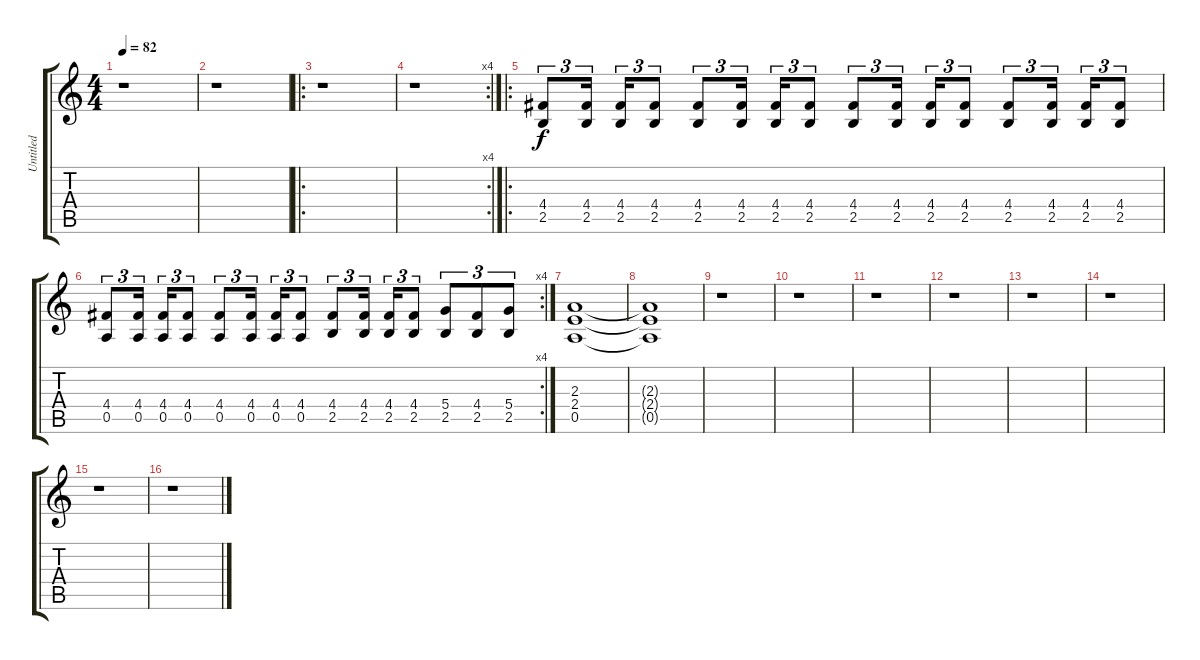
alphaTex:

\track ("Untitled" "Untitled") {instrument distortionguitar}
\staff {score tabs}
\tuning (E4 B3 G3 D3 A2 E2) {hide}
\ts (4 4)
\tempo 82
\clef g2
\ks c
r.1{dy f} |
r.1 |
\ro
r.1 |
\rc 4
r.1 |
\ro
(4.4 2.5).8{tu (3 2)} (4.4 2.5).16{tu (3 2)} (4.4 2.5).16{tu (3 2)} (4.4 2.5).8{tu (3 2)} (4.4 2.5).8{tu (3 2)} (4.4 2.5).16{tu (3 2)} (4.4 2.5).16{tu (3 2)} (4.4 2.5).8{tu (3 2)} (4.4 2.5).8{tu (3 2)} (4.4 2.5).16{tu (3 2)} (4.4 2.5).16{tu (3 2)} (4.4 2.5).8{tu (3 2)} (4.4 2.5).8{tu (3 2)} (4.4 2.5).16{tu (3 2)} (4.4 2.5).16{tu (3 2)} (4.4 2.5).8{tu (3 2)} |
\rc 4
(4.4 0.5).8{tu (3 2)} (4.4 0.5).16{tu (3 2)} (4.4 0.5).16{tu (3 2)} (4.4 0.5).8{tu (3 2)} (4.4 0.5).8{tu (3 2)} (4.4 0.5).16{tu (3 2)} (4.4 0.5).16{tu (3 2)} (4.4 0.5).8{tu (3 2)} (4.4 2.5).8{tu (3 2)} (4.4 2.5).16{tu (3 2)} (4.4 2.5).16{tu (3 2)} (4.4 2.5).8{tu (3 2)} (5.4 2.5).8{tu (3 2)} (4.4 2.5).8{tu (3 2)} (5.4 2.5).8{tu (3 2)} |
(2.3 2.4 0.5).1 |
(2.3{t} 2.4{t} 0.5{t}).1 |
r.1 |
r.1 |
r.1 |
r.1 |
r.1 |
r.1 |
r.1 |
r.1
